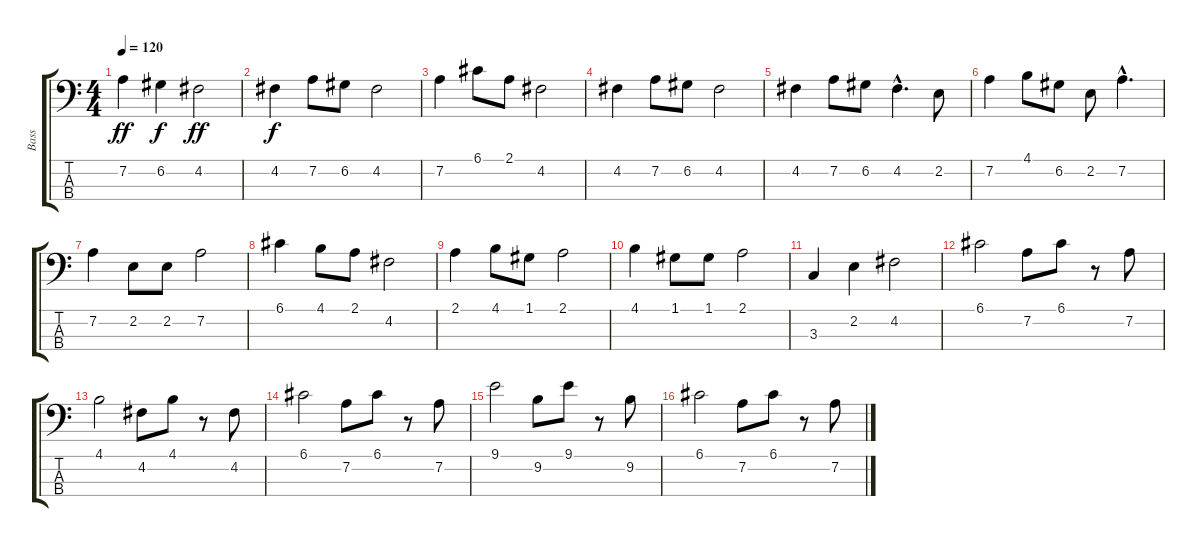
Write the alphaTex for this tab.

\track ("Bass" "Bass") {instrument slapbass1}
\staff {score tabs}
\tuning (G2 D2 A1 E1) {hide}
\ts (4 4)
\tempo 120
\clef f4
\ks c
7.2.4{dy ff} 6.2.4{dy f} 4.2.2{dy ff} |
4.2.4{dy f} 7.2.8 6.2.8 4.2.2 |
7.2.4 6.1.8 2.1.8 4.2.2 |
4.2.4 7.2.8 6.2.8 4.2.2 |
4.2.4 7.2.8 6.2.8 4.2{hac}.4{d} 2.2.8 |
7.2.4 4.1.8 6.2.8 2.2.8 7.2{hac}.4{d} |
7.2.4 2.2.8 2.2.8 7.2.2 |
6.1.4 4.1.8 2.1.8 4.2.2 |
2.1.4 4.1.8 1.1.8 2.1.2 |
4.1.4 1.1.8 1.1.8 2.1.2 |
3.3.4 2.2.4 4.2.2 |
6.1.2 7.2.8 6.1.8 r.8 7.2.8 |
4.1.2 4.2.8 4.1.8 r.8 4.2.8 |
6.1.2 7.2.8 6.1.8 r.8 7.2.8 |
9.1.2 9.2.8 9.1.8 r.8 9.2.8 |
6.1.2 7.2.8 6.1.8 r.8 7.2.8
